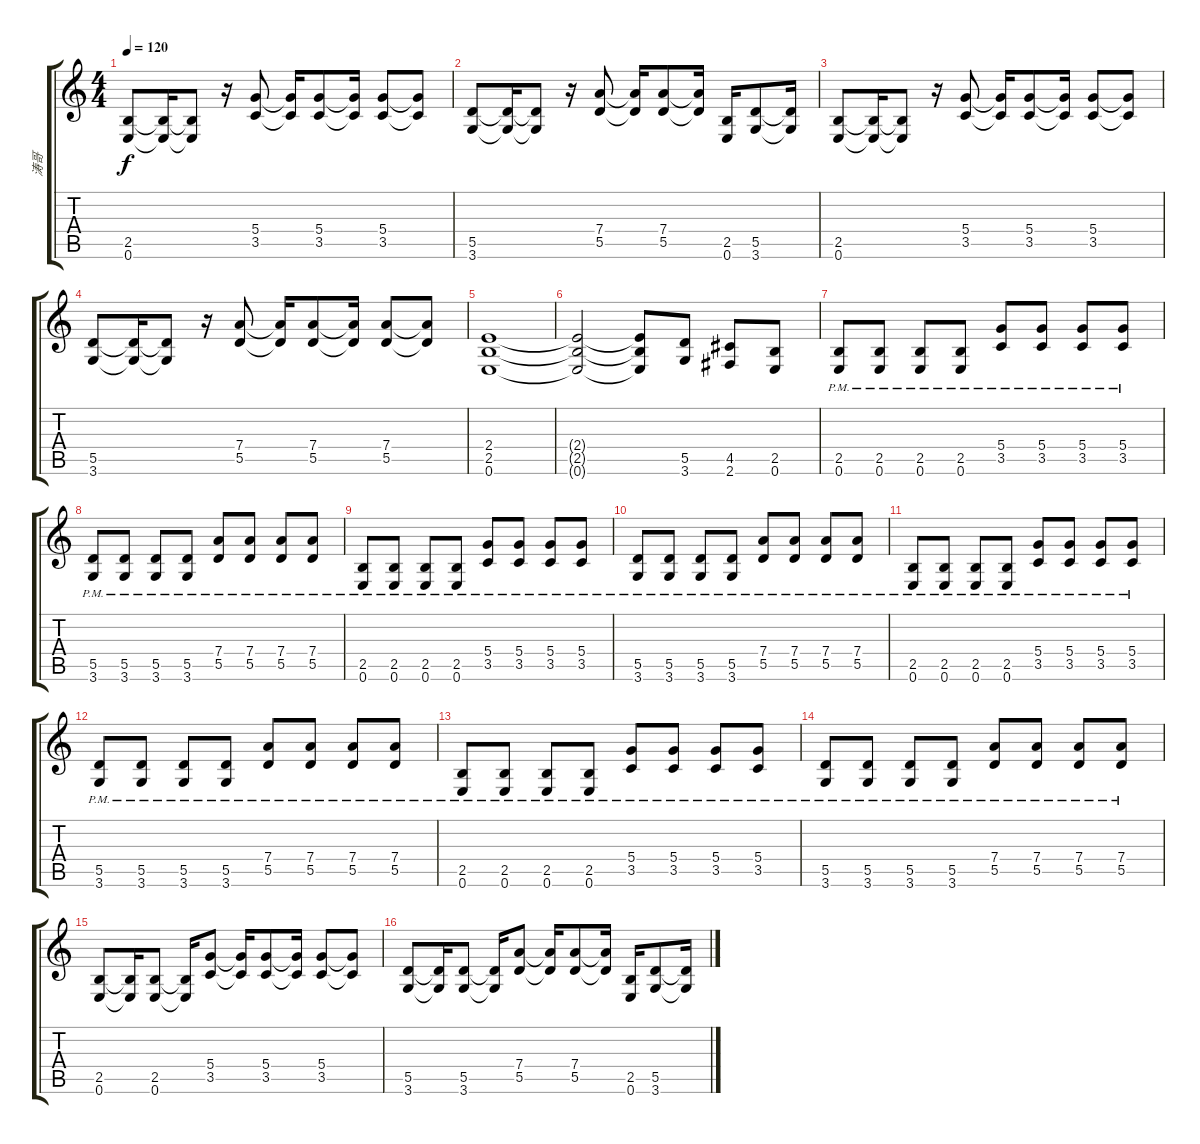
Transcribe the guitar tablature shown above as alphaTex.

\track ("涛哥" "涛哥") {instrument electricguitarmuted}
\staff {score tabs}
\tuning (E4 B3 G3 D3 A2 E2) {hide}
\ts (4 4)
\tempo 120
\clef g2
\ks c
(2.5 0.6).8{dy f instrument overdrivenguitar} (2.5{t} 0.6{t}).16 (2.5{t} 0.6{t}).8 r.16 (5.4 3.5).8 (5.4{t} 3.5{t}).16 (5.4 3.5).8 (5.4{t} 3.5{t}).16 (5.4 3.5).8 (5.4{t} 3.5{t}).8 |
(5.5 3.6).8{instrument overdrivenguitar} (5.5{t} 3.6{t}).16 (5.5{t} 3.6{t}).8 r.16 (7.4 5.5).8 (7.4{t} 5.5{t}).16 (7.4 5.5).8 (7.4{t} 5.5{t}).16 (2.5 0.6).16 (5.5 3.6).8 (5.5{t} 3.6{t}).16 |
(2.5 0.6).8{instrument overdrivenguitar} (2.5{t} 0.6{t}).16 (2.5{t} 0.6{t}).8 r.16 (5.4 3.5).8 (5.4{t} 3.5{t}).16 (5.4 3.5).8 (5.4{t} 3.5{t}).16 (5.4 3.5).8 (5.4{t} 3.5{t}).8 |
(5.5 3.6).8{instrument overdrivenguitar} (5.5{t} 3.6{t}).16 (5.5{t} 3.6{t}).8 r.16 (7.4 5.5).8 (7.4{t} 5.5{t}).16 (7.4 5.5).8 (7.4{t} 5.5{t}).16 (7.4 5.5).8 (7.4{t} 5.5{t}).8 |
(2.4 2.5 0.6).1 |
(2.4{t} 2.5{t} 0.6{t}).2 (2.4{t} 2.5{t} 0.6{t}).8 (5.5 3.6).8 (4.5 2.6).8 (2.5 0.6).8 |
(2.5{pm} 0.6).8 (2.5{pm} 0.6).8 (2.5{pm} 0.6).8 (2.5{pm} 0.6).8 (5.4 3.5{pm}).8 (5.4 3.5{pm}).8 (5.4 3.5{pm}).8 (5.4 3.5{pm}).8 |
(5.5{pm} 3.6).8 (5.5{pm} 3.6).8 (5.5{pm} 3.6).8 (5.5{pm} 3.6).8 (7.4 5.5{pm}).8 (7.4 5.5{pm}).8 (7.4 5.5{pm}).8 (7.4 5.5{pm}).8 |
(2.5{pm} 0.6).8 (2.5{pm} 0.6).8 (2.5{pm} 0.6).8 (2.5{pm} 0.6).8 (5.4 3.5{pm}).8 (5.4 3.5{pm}).8 (5.4 3.5{pm}).8 (5.4 3.5{pm}).8 |
(5.5{pm} 3.6).8 (5.5{pm} 3.6).8 (5.5{pm} 3.6).8 (5.5{pm} 3.6).8 (7.4 5.5{pm}).8 (7.4 5.5{pm}).8 (7.4 5.5{pm}).8 (7.4 5.5{pm}).8 |
(2.5{pm} 0.6).8 (2.5{pm} 0.6).8 (2.5{pm} 0.6).8 (2.5{pm} 0.6).8 (5.4 3.5{pm}).8 (5.4 3.5{pm}).8 (5.4 3.5{pm}).8 (5.4 3.5{pm}).8 |
(5.5{pm} 3.6).8 (5.5{pm} 3.6).8 (5.5{pm} 3.6).8 (5.5{pm} 3.6).8 (7.4 5.5{pm}).8 (7.4 5.5{pm}).8 (7.4 5.5{pm}).8 (7.4 5.5{pm}).8 |
(2.5{pm} 0.6).8 (2.5{pm} 0.6).8 (2.5{pm} 0.6).8 (2.5{pm} 0.6).8 (5.4 3.5{pm}).8 (5.4 3.5{pm}).8 (5.4 3.5{pm}).8 (5.4 3.5{pm}).8 |
(5.5{pm} 3.6).8 (5.5{pm} 3.6).8 (5.5{pm} 3.6).8 (5.5{pm} 3.6).8 (7.4 5.5{pm}).8 (7.4 5.5{pm}).8 (7.4 5.5{pm}).8 (7.4 5.5{pm}).8 |
(2.5 0.6).8{instrument overdrivenguitar} (2.5{t} 0.6{t}).16 (2.5 0.6).8 (2.5{t} 0.6{t}).16 (5.4 3.5).8 (5.4{t} 3.5{t}).16 (5.4 3.5).8 (5.4{t} 3.5{t}).16 (5.4 3.5).8 (5.4{t} 3.5{t}).8 |
(5.5 3.6).8{instrument overdrivenguitar} (5.5{t} 3.6{t}).16 (5.5 3.6).8 (5.5{t} 3.6{t}).16 (7.4 5.5).8 (7.4{t} 5.5{t}).16 (7.4 5.5).8 (7.4{t} 5.5{t}).16 (2.5 0.6).16 (5.5 3.6).8 (5.5{t} 3.6{t}).16
